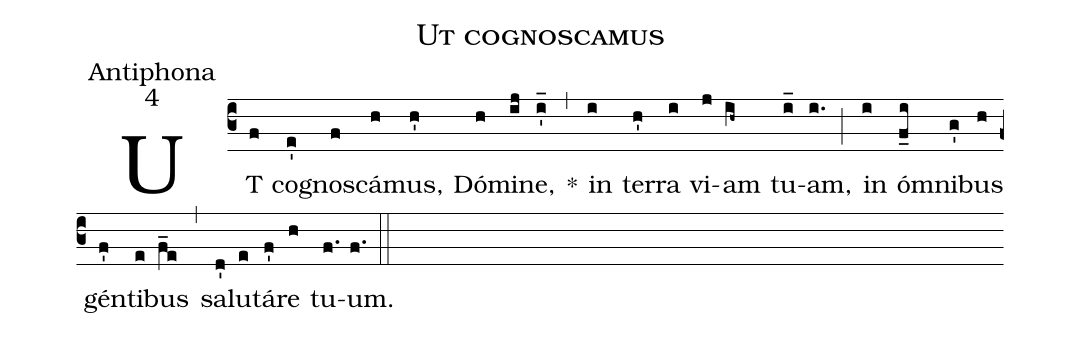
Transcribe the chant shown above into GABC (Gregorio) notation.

name:Ut cognoscamus;
office-part:Antiphona;
mode:4;
%%
(c3) UT(f) co(e')gno(f)scá(h)mus,(h') Dó(h)mi(ij)ne,(i'_) *(,) in(i) ter(h')ra(i) vi(j)am(ih~) tu(i_)am,(i.) (;) in(i) ó(f_i)mni(g')bus(h) gén(f')ti(e)bus(f_e) (,) sa(d')lu(e)tá(f')re(h) tu(f.)um.(f.) (::)
